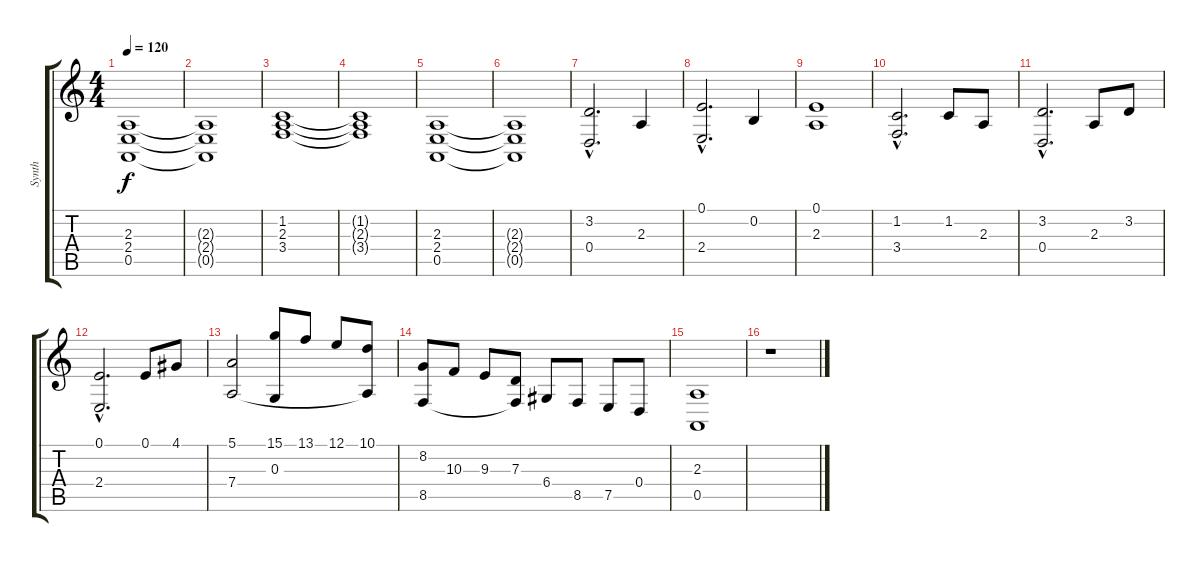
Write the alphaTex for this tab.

\track ("Synth" "Synth") {instrument stringensemble1}
\staff {score tabs}
\tuning (E4 B3 G3 D3 A2 E2) {hide}
\ts (4 4)
\tempo 120
\clef g2
\ks c
(2.3 2.4 0.5).1{dy f} |
(2.3{t} 2.4{t} 0.5{t}).1 |
(1.2 2.3 3.4).1 |
(1.2{t} 2.3{t} 3.4{t}).1 |
(2.3 2.4 0.5).1 |
(2.3{t} 2.4{t} 0.5{t}).1 |
(3.2{hac} 0.4{hac}).2{d} 2.3.4 |
(0.1 2.4{hac}).2{d} 0.2.4 |
(0.1 2.3).1 |
(1.2{hac} 3.4{hac}).2{d} 1.2.8 2.3.8 |
(3.2{hac} 0.4{hac}).2{d} 2.3.8 3.2.8 |
(0.1 2.4{hac}).2{d} 0.1.8 4.1.8 |
(5.1 7.4).2 (15.1 0.3).8 13.1.8 12.1.8 (10.1 7.4{t}).8 |
(8.2 8.5).8 10.3.8 9.3.8 (7.3 8.5{t}).8 6.4.8 8.5.8 7.5.8 0.4.8 |
(2.3 0.5).1 |
r.1
